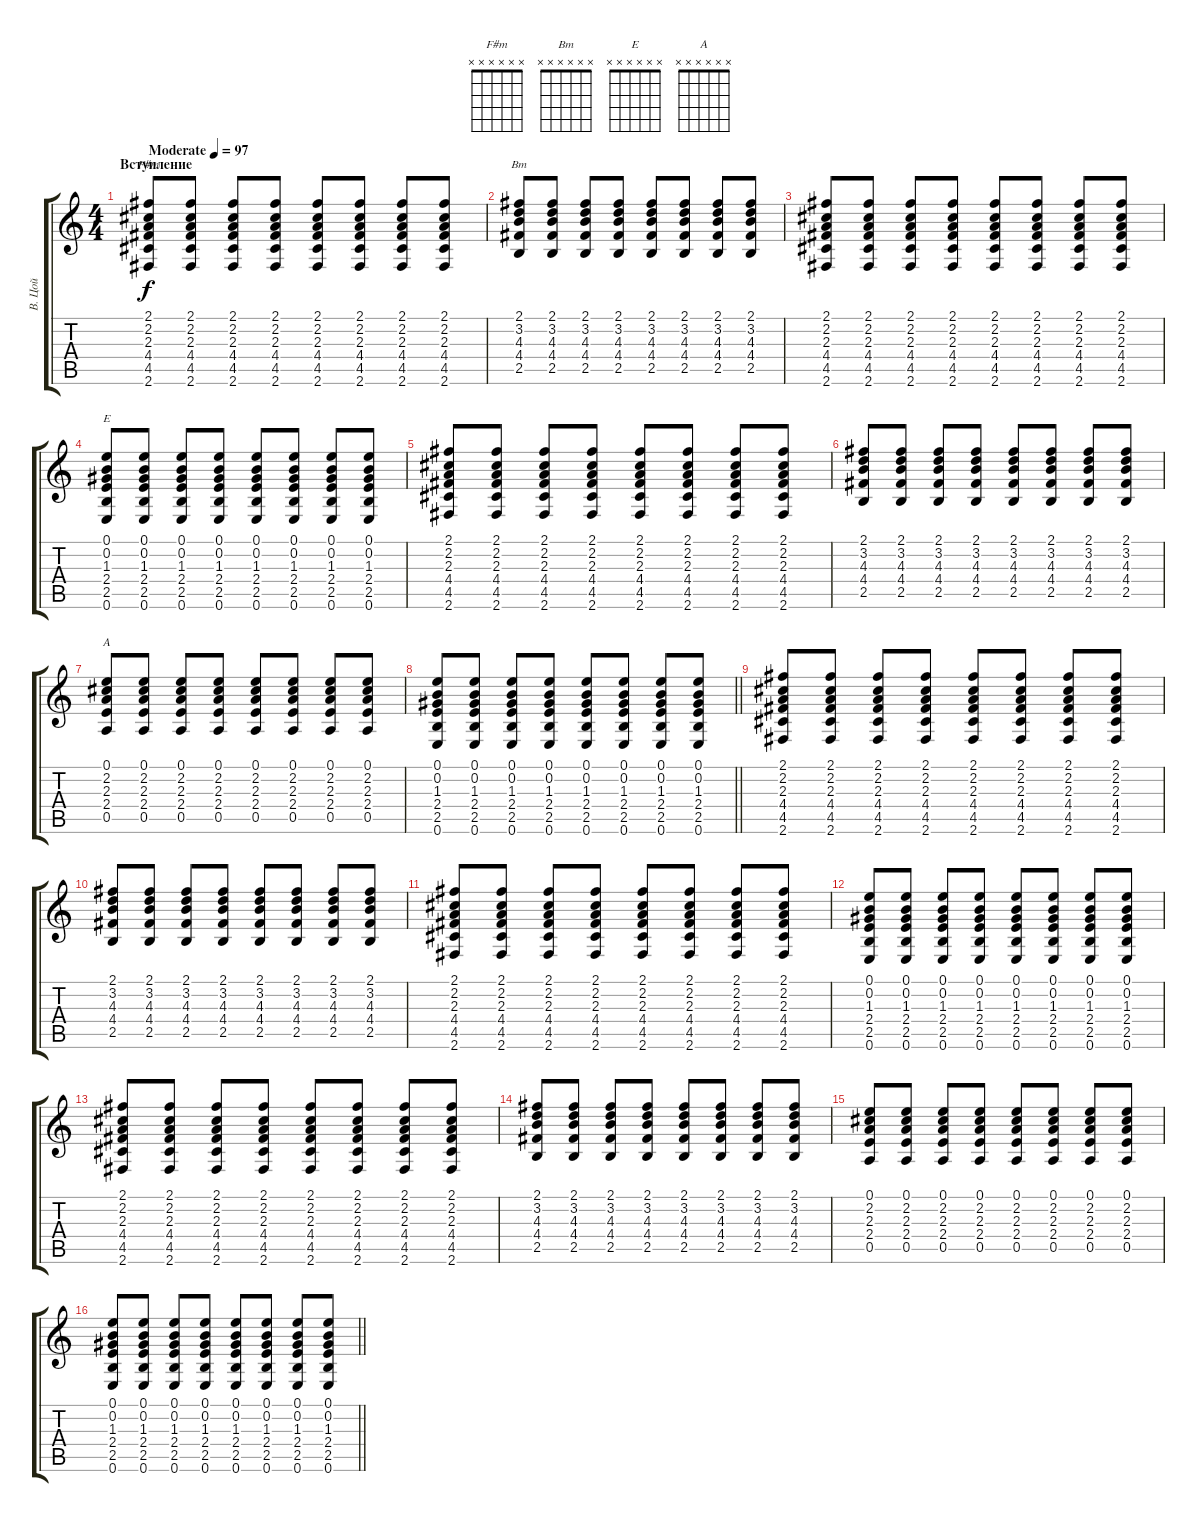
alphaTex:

\track ("В. Цой" "В. Цой") {instrument acousticguitarsteel}
\staff {score tabs}
\tuning (E4 B3 G3 D3 A2 E2) {hide}
\chord ("F#m" x x x x x x)
\chord ("Bm" x x x x x x)
\chord ("E" x x x x x x)
\chord ("A" x x x x x x)
\ts (4 4)
\section ("" "Вступление")
\tempo (97 "Moderate")
\clef g2
\ks c
(2.1 2.2 2.3 4.4 4.5 2.6).8{ch "F#m" dy f instrument acousticguitarsteel} (2.1 2.2 2.3 4.4 4.5 2.6).8 (2.1 2.2 2.3 4.4 4.5 2.6).8 (2.1 2.2 2.3 4.4 4.5 2.6).8 (2.1 2.2 2.3 4.4 4.5 2.6).8 (2.1 2.2 2.3 4.4 4.5 2.6).8 (2.1 2.2 2.3 4.4 4.5 2.6).8 (2.1 2.2 2.3 4.4 4.5 2.6).8 |
(2.1 3.2 4.3 4.4 2.5).8{ch "Bm"} (2.1 3.2 4.3 4.4 2.5).8 (2.1 3.2 4.3 4.4 2.5).8 (2.1 3.2 4.3 4.4 2.5).8 (2.1 3.2 4.3 4.4 2.5).8 (2.1 3.2 4.3 4.4 2.5).8 (2.1 3.2 4.3 4.4 2.5).8 (2.1 3.2 4.3 4.4 2.5).8 |
(2.1 2.2 2.3 4.4 4.5 2.6).8 (2.1 2.2 2.3 4.4 4.5 2.6).8 (2.1 2.2 2.3 4.4 4.5 2.6).8 (2.1 2.2 2.3 4.4 4.5 2.6).8 (2.1 2.2 2.3 4.4 4.5 2.6).8 (2.1 2.2 2.3 4.4 4.5 2.6).8 (2.1 2.2 2.3 4.4 4.5 2.6).8 (2.1 2.2 2.3 4.4 4.5 2.6).8 |
(0.1 0.2 1.3 2.4 2.5 0.6).8{ch "E"} (0.1 0.2 1.3 2.4 2.5 0.6).8 (0.1 0.2 1.3 2.4 2.5 0.6).8 (0.1 0.2 1.3 2.4 2.5 0.6).8 (0.1 0.2 1.3 2.4 2.5 0.6).8 (0.1 0.2 1.3 2.4 2.5 0.6).8 (0.1 0.2 1.3 2.4 2.5 0.6).8 (0.1 0.2 1.3 2.4 2.5 0.6).8 |
(2.1 2.2 2.3 4.4 4.5 2.6).8 (2.1 2.2 2.3 4.4 4.5 2.6).8 (2.1 2.2 2.3 4.4 4.5 2.6).8 (2.1 2.2 2.3 4.4 4.5 2.6).8 (2.1 2.2 2.3 4.4 4.5 2.6).8 (2.1 2.2 2.3 4.4 4.5 2.6).8 (2.1 2.2 2.3 4.4 4.5 2.6).8 (2.1 2.2 2.3 4.4 4.5 2.6).8 |
(2.1 3.2 4.3 4.4 2.5).8 (2.1 3.2 4.3 4.4 2.5).8 (2.1 3.2 4.3 4.4 2.5).8 (2.1 3.2 4.3 4.4 2.5).8 (2.1 3.2 4.3 4.4 2.5).8 (2.1 3.2 4.3 4.4 2.5).8 (2.1 3.2 4.3 4.4 2.5).8 (2.1 3.2 4.3 4.4 2.5).8 |
(0.1 2.2 2.3 2.4 0.5).8{ch "A"} (0.1 2.2 2.3 2.4 0.5).8 (0.1 2.2 2.3 2.4 0.5).8 (0.1 2.2 2.3 2.4 0.5).8 (0.1 2.2 2.3 2.4 0.5).8 (0.1 2.2 2.3 2.4 0.5).8 (0.1 2.2 2.3 2.4 0.5).8 (0.1 2.2 2.3 2.4 0.5).8 |
\barLineRight lightlight
(0.1 0.2 1.3 2.4 2.5 0.6).8 (0.1 0.2 1.3 2.4 2.5 0.6).8 (0.1 0.2 1.3 2.4 2.5 0.6).8 (0.1 0.2 1.3 2.4 2.5 0.6).8 (0.1 0.2 1.3 2.4 2.5 0.6).8 (0.1 0.2 1.3 2.4 2.5 0.6).8 (0.1 0.2 1.3 2.4 2.5 0.6).8 (0.1 0.2 1.3 2.4 2.5 0.6).8 |
(2.1 2.2 2.3 4.4 4.5 2.6).8 (2.1 2.2 2.3 4.4 4.5 2.6).8 (2.1 2.2 2.3 4.4 4.5 2.6).8 (2.1 2.2 2.3 4.4 4.5 2.6).8 (2.1 2.2 2.3 4.4 4.5 2.6).8 (2.1 2.2 2.3 4.4 4.5 2.6).8 (2.1 2.2 2.3 4.4 4.5 2.6).8 (2.1 2.2 2.3 4.4 4.5 2.6).8 |
(2.1 3.2 4.3 4.4 2.5).8 (2.1 3.2 4.3 4.4 2.5).8 (2.1 3.2 4.3 4.4 2.5).8 (2.1 3.2 4.3 4.4 2.5).8 (2.1 3.2 4.3 4.4 2.5).8 (2.1 3.2 4.3 4.4 2.5).8 (2.1 3.2 4.3 4.4 2.5).8 (2.1 3.2 4.3 4.4 2.5).8 |
(2.1 2.2 2.3 4.4 4.5 2.6).8 (2.1 2.2 2.3 4.4 4.5 2.6).8 (2.1 2.2 2.3 4.4 4.5 2.6).8 (2.1 2.2 2.3 4.4 4.5 2.6).8 (2.1 2.2 2.3 4.4 4.5 2.6).8 (2.1 2.2 2.3 4.4 4.5 2.6).8 (2.1 2.2 2.3 4.4 4.5 2.6).8 (2.1 2.2 2.3 4.4 4.5 2.6).8 |
(0.1 0.2 1.3 2.4 2.5 0.6).8 (0.1 0.2 1.3 2.4 2.5 0.6).8 (0.1 0.2 1.3 2.4 2.5 0.6).8 (0.1 0.2 1.3 2.4 2.5 0.6).8 (0.1 0.2 1.3 2.4 2.5 0.6).8 (0.1 0.2 1.3 2.4 2.5 0.6).8 (0.1 0.2 1.3 2.4 2.5 0.6).8 (0.1 0.2 1.3 2.4 2.5 0.6).8 |
(2.1 2.2 2.3 4.4 4.5 2.6).8 (2.1 2.2 2.3 4.4 4.5 2.6).8 (2.1 2.2 2.3 4.4 4.5 2.6).8 (2.1 2.2 2.3 4.4 4.5 2.6).8 (2.1 2.2 2.3 4.4 4.5 2.6).8 (2.1 2.2 2.3 4.4 4.5 2.6).8 (2.1 2.2 2.3 4.4 4.5 2.6).8 (2.1 2.2 2.3 4.4 4.5 2.6).8 |
(2.1 3.2 4.3 4.4 2.5).8 (2.1 3.2 4.3 4.4 2.5).8 (2.1 3.2 4.3 4.4 2.5).8 (2.1 3.2 4.3 4.4 2.5).8 (2.1 3.2 4.3 4.4 2.5).8 (2.1 3.2 4.3 4.4 2.5).8 (2.1 3.2 4.3 4.4 2.5).8 (2.1 3.2 4.3 4.4 2.5).8 |
(0.1 2.2 2.3 2.4 0.5).8 (0.1 2.2 2.3 2.4 0.5).8 (0.1 2.2 2.3 2.4 0.5).8 (0.1 2.2 2.3 2.4 0.5).8 (0.1 2.2 2.3 2.4 0.5).8 (0.1 2.2 2.3 2.4 0.5).8 (0.1 2.2 2.3 2.4 0.5).8 (0.1 2.2 2.3 2.4 0.5).8 |
\barLineRight lightlight
(0.1 0.2 1.3 2.4 2.5 0.6).8 (0.1 0.2 1.3 2.4 2.5 0.6).8 (0.1 0.2 1.3 2.4 2.5 0.6).8 (0.1 0.2 1.3 2.4 2.5 0.6).8 (0.1 0.2 1.3 2.4 2.5 0.6).8 (0.1 0.2 1.3 2.4 2.5 0.6).8 (0.1 0.2 1.3 2.4 2.5 0.6).8 (0.1 0.2 1.3 2.4 2.5 0.6).8
